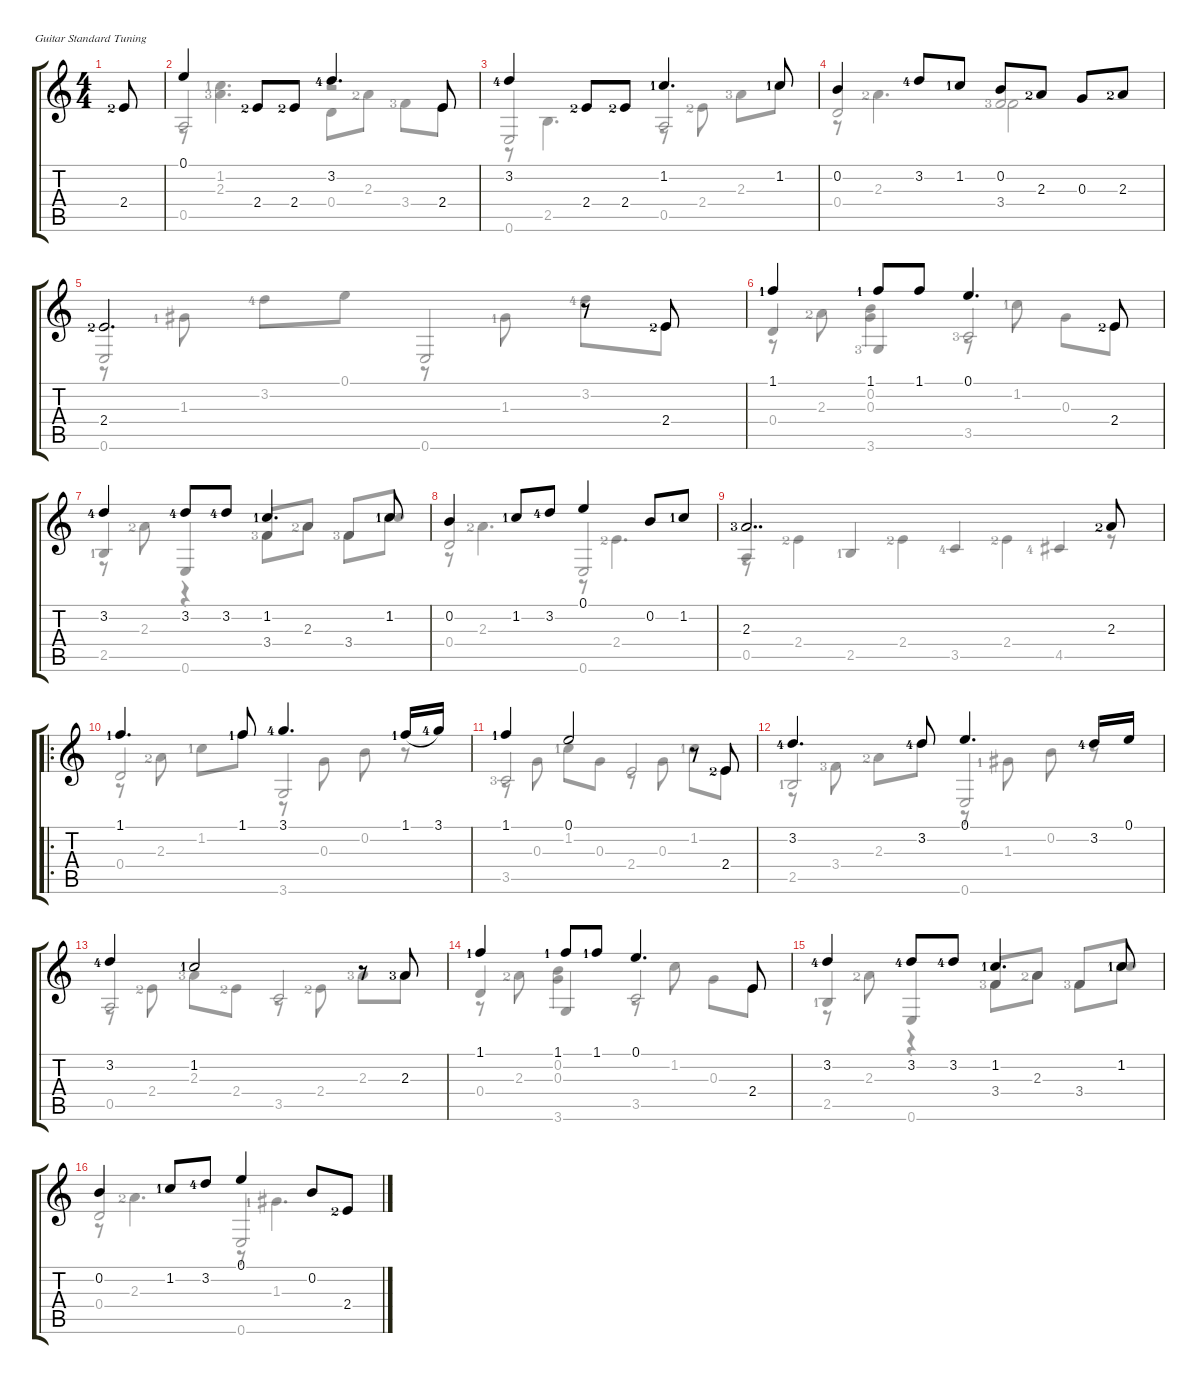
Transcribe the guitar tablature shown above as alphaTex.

\defaultSystemsLayout 4
\hideDynamics
\singleTrackTrackNamePolicy hidden
\multiTrackTrackNamePolicy hidden
\firstSystemTrackNameMode fullname
\firstSystemTrackNameOrientation horizontal
\otherSystemsTrackNameOrientation horizontal
\track ("Nylon Guitar" "Nylon Guit") {instrument acousticguitarnylon}
\staff {score tabs}
\tuning (E4 B3 G3 D3 A2 E2)
\voice
\ts (4 4)
\ac
\tempo (80 hide)
\clef g2
\ks aminor
2.4{lf 3}.8{dy mf instrument acousticguitarnylon} |
0.1.4 2.4{lf 3}.8 2.4{lf 3}.8 3.2{lf 5}.4{d} 2.4.8 |
3.2{lf 5}.4 2.4{lf 3}.8 2.4{lf 3}.8 1.2{lf 2}.4{d} 1.2{lf 2}.8 |
0.2.4 3.2{lf 5}.8 1.2{lf 2}.8 0.2.8 2.3{lf 3}.8 0.3.8 2.3{lf 3}.8 |
2.4{lf 3}.2{d} r.8 2.4{lf 3}.8 |
1.1{lf 2}.4 1.1{lf 2}.8 1.1.8 0.1.4{d} 2.4{lf 3}.8 |
3.2{lf 5}.4 3.2{lf 5}.8 3.2{lf 5}.8 1.2{lf 2}.4{d} 1.2{lf 2}.8 |
0.2.4 1.2{lf 2}.8 3.2{lf 5}.8 0.1.4 0.2.8 1.2{lf 2}.8 |
2.3{lf 4}.2{dd} 2.3{lf 3}.8 |
\ro
1.1{lf 2}.4{d} 1.1{lf 2}.8 3.1{lf 5}.4{d} 1.1{lf 2}.16{legatoorigin} 3.1{lf 5}.16 |
1.1{lf 2}.4 0.1.2 r.8 2.4{lf 3}.8 |
3.2{lf 5}.4{d} 3.2{lf 5}.8 0.1.4{d} 3.2{lf 5}.16 0.1.16 |
3.2{lf 5}.4 1.2{lf 2}.2 r.8 2.3{lf 4}.8 |
1.1{lf 2}.4 1.1{lf 2}.8 1.1{lf 2}.8 0.1.4{d} 2.4.8 |
3.2{lf 5}.4 3.2{lf 5}.8 3.2{lf 5}.8 1.2{lf 2}.4{d} 1.2{lf 2}.8 |
0.2.4 1.2{lf 2}.8 3.2{lf 5}.8 0.1.4 0.2.8 2.4{lf 3}.8
\voice
\clef g2
\ottava regular
\simile none
\ks aminor
|
0.5.2{beam invert} r.2{beam invert} |
0.6.2{beam invert} 0.5.2{beam invert} |
0.4.2{beam invert} 3.4{lf 4}.2{beam invert} |
0.6.2{beam invert} 0.6.2{beam invert} |
0.4.4{beam invert} 3.6{lf 4}.4{beam invert} 3.5{lf 4}.2{beam invert} |
2.5{lf 2}.4{beam invert} 0.6.4{beam invert} 3.4{lf 4}.8{beam invert} 2.3{lf 3}.8 3.4{lf 4}.8{beam invert} 1.2.8 |
0.4.2{beam invert} 0.6.2{beam invert} |
0.5.4{beam invert} 2.5{lf 2}.4{beam invert} 3.5{lf 5}.4{beam invert} 4.5{lf 5}.4{beam invert} |
0.4.2{beam invert} 3.6.2{beam invert} |
3.5{lf 4}.2{beam invert} 2.4.2{beam invert} |
2.5{lf 2}.2{beam invert} 0.6.2{beam invert} |
0.5.2{beam invert} 3.5.2{beam invert} |
0.4.4{beam invert} 3.6.4{beam invert} 3.5.2{beam invert} |
2.5{lf 2}.4{beam invert} 0.6.4{beam invert} 3.4{lf 4}.8{beam invert} 2.3{lf 3}.8 3.4{lf 4}.8{beam invert} 1.2.8 |
0.4.2{beam invert} 0.6.2{beam invert}
\voice
\clef g2
\ottava regular
\simile none
\ks aminor
|
r.8 (1.2{lf 2} 2.3{lf 4}).4{d} 0.4.8 2.3{lf 3}.8 3.4{lf 4}.8 2.4.8 |
r.8 2.5.4{d} r.8 2.4{lf 3}.8 2.3{lf 4}.8 1.2.8 |
r.8 2.3{lf 3}.4{d} 3.4.2 |
r.8 1.3{lf 2}.8 3.2{lf 5}.8 0.1.8 r.8 1.3{lf 2}.8 3.2{lf 5}.8 2.4.8 |
r.8 2.3{lf 3}.8 (0.2 0.3).4 r.8 1.2{lf 2}.8 0.3.8 2.4.8 |
r.8 2.3{lf 3}.8 r.4 3.4.8 2.3.8 3.4.8 1.2.8 |
r.8 2.3{lf 3}.4{d} r.8 2.4{lf 3}.4{d} |
r.8 2.4{lf 3}.4 2.4{lf 3}.4 2.4{lf 3}.4 r.8 |
r.8 2.3{lf 3}.8 1.2{lf 2}.8 1.1.8 r.8 0.3.8 0.2.8 r.8 |
r.8 0.3.8 1.2{lf 2}.8 0.3.8 r.8 0.3.8 1.2{lf 2}.8 2.4.8 |
r.8 3.4{lf 4}.8 2.3{lf 3}.8 3.2.8 r.8 1.3{lf 2}.8 0.2.8 r.8 |
r.8 2.4{lf 3}.8 2.3{lf 4}.8 2.4{lf 3}.8 r.8 2.4{lf 3}.8 2.3{lf 4}.8 2.3.8 |
r.8 2.3{lf 3}.8 (0.3 0.2).4 r.8 1.2.8 0.3.8 2.4.8 |
r.8 2.3{lf 3}.8 r.4 3.4.8 2.3.8 3.4.8 1.2.8 |
r.8 2.3{lf 3}.4{d} r.8 1.3{lf 2}.4{d}
